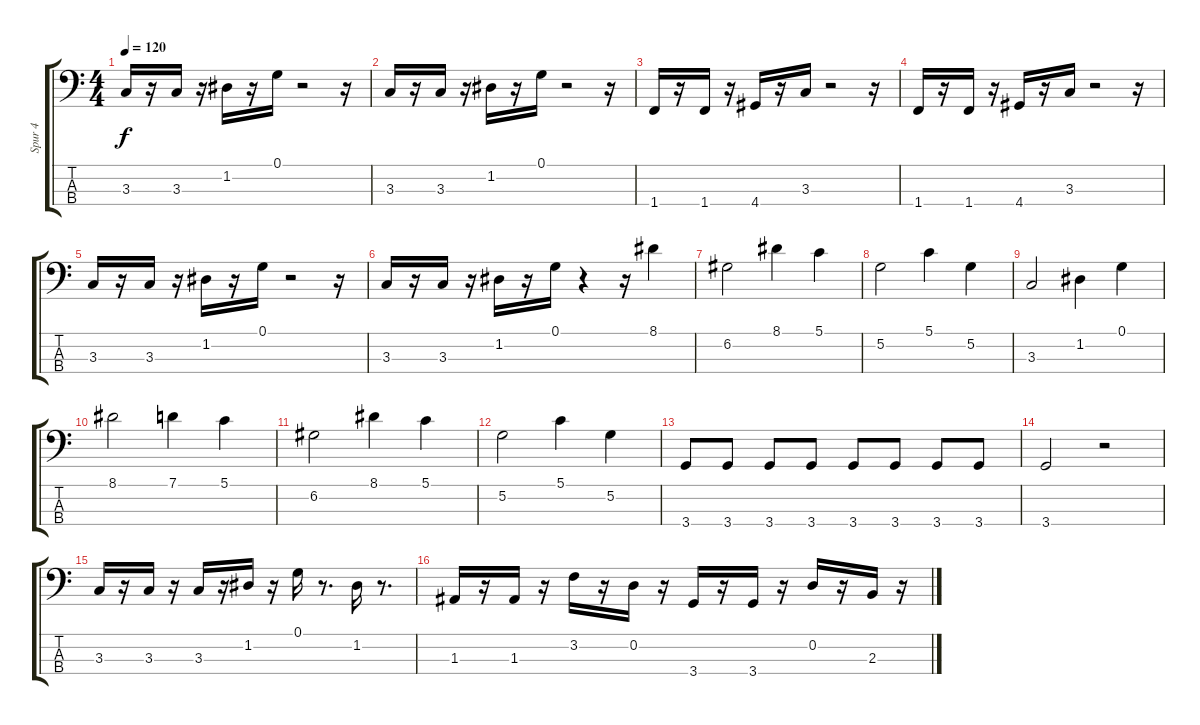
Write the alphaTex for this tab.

\track ("Spur 4" "Spur 4") {instrument fretlessbass}
\staff {score tabs}
\tuning (G2 D2 A1 E1) {hide}
\ts (4 4)
\tempo 120
\clef f4
\ks c
3.3.16{dy f} r.16 3.3.16 r.16 1.2.16 r.16 0.1.16 r.2 r.16 |
3.3.16 r.16 3.3.16 r.16 1.2.16 r.16 0.1.16 r.2 r.16 |
1.4.16 r.16 1.4.16 r.16 4.4.16 r.16 3.3.16 r.2 r.16 |
1.4.16 r.16 1.4.16 r.16 4.4.16 r.16 3.3.16 r.2 r.16 |
3.3.16 r.16 3.3.16 r.16 1.2.16 r.16 0.1.16 r.2 r.16 |
3.3.16 r.16 3.3.16 r.16 1.2.16 r.16 0.1.16 r.4 r.16 8.1.4 |
6.2.2 8.1.4 5.1.4 |
5.2.2 5.1.4 5.2.4 |
3.3.2 1.2.4 0.1.4 |
8.1.2 7.1.4 5.1.4 |
6.2.2 8.1.4 5.1.4 |
5.2.2 5.1.4 5.2.4 |
3.4.8 3.4.8 3.4.8 3.4.8 3.4.8 3.4.8 3.4.8 3.4.8 |
3.4.2 r.2 |
3.3.16 r.16 3.3.16 r.16 3.3.16 r.16 1.2.16 r.16 0.1.16 r.8{d} 1.2.16 r.8{d} |
1.3.16 r.16 1.3.16 r.16 3.2.16 r.16 0.2.16 r.16 3.4.16 r.16 3.4.16 r.16 0.2.16 r.16 2.3.16 r.16
